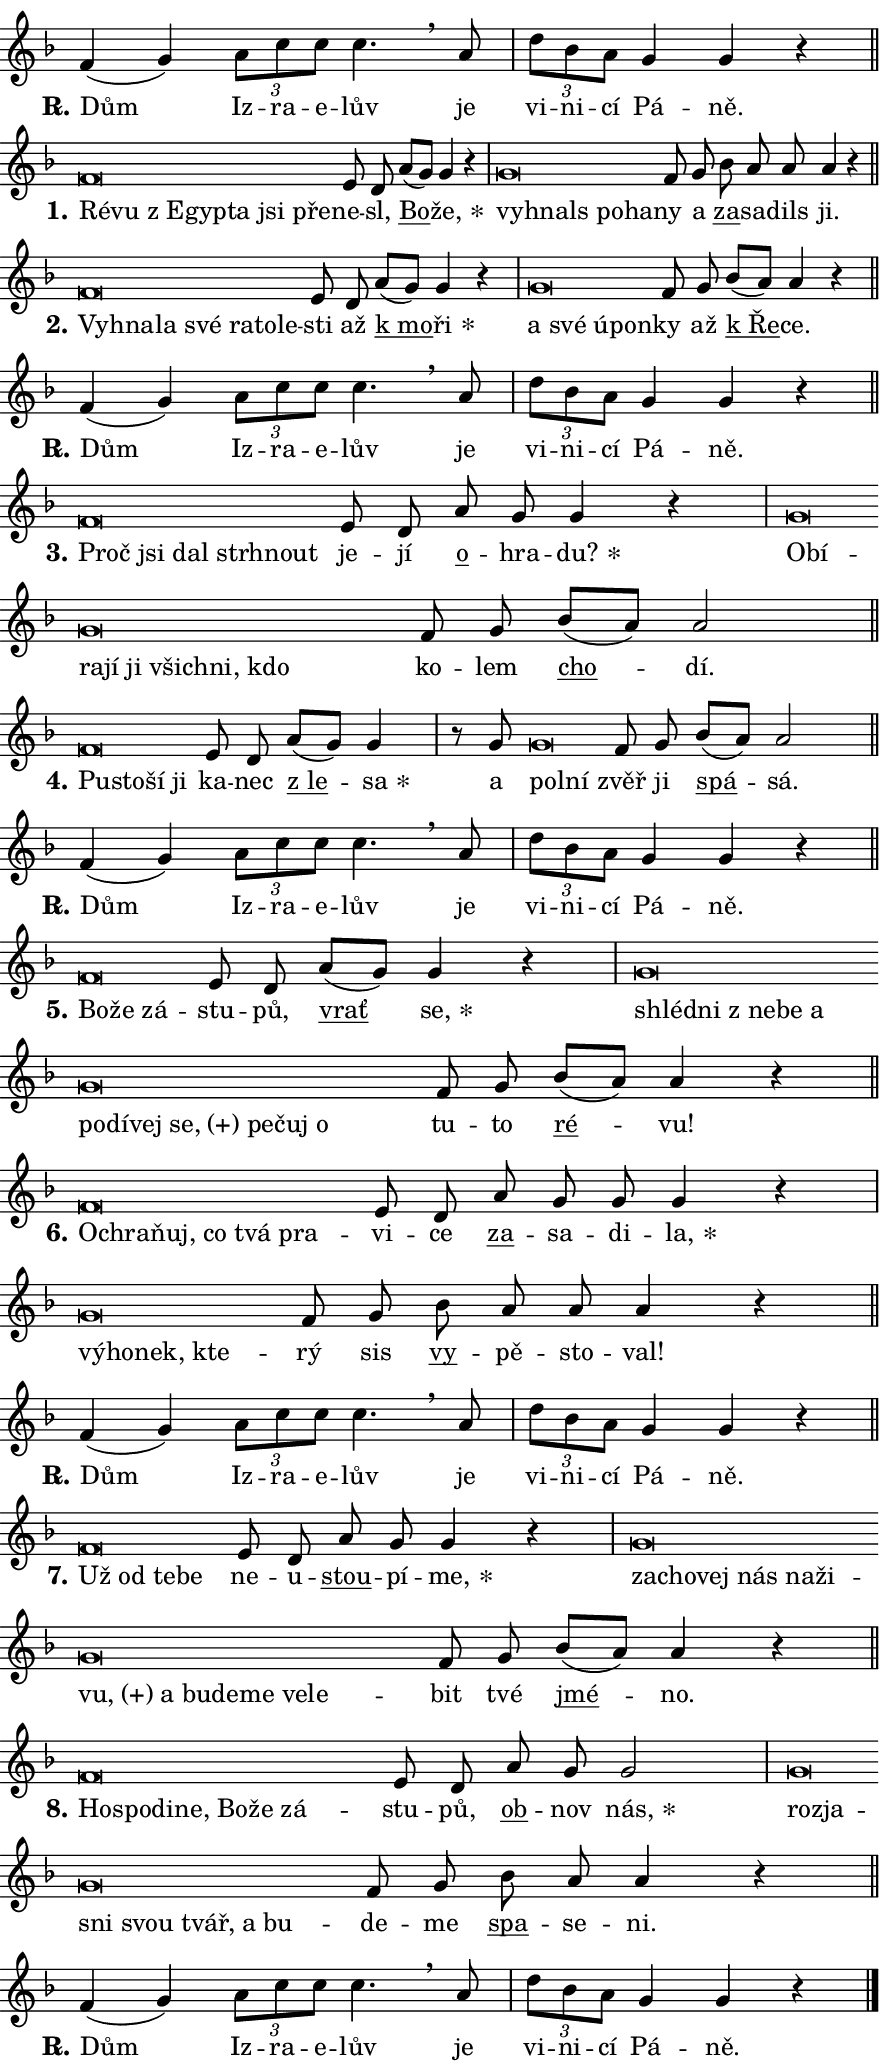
\version "2.24.0"
\header { tagline = "" }
\paper {
  indent = 0\cm
  top-margin = 0\cm
  right-margin = 0.13\cm % to fit lyric hyphens
  bottom-margin = 0\cm
  left-margin = 0\cm
  paper-width = 15\cm
  page-breaking = #ly:one-page-breaking
  system-system-spacing.basic-distance = #11
  score-system-spacing.basic-distance = #11
  ragged-last = ##f
}


%% Author: Thomas Morley
%% https://lists.gnu.org/archive/html/lilypond-user/2020-05/msg00002.html
#(define (line-position grob)
"Returns position of @var[grob} in current system:
   @code{'start}, if at first time-step
   @code{'end}, if at last time-step
   @code{'middle} otherwise
"
  (let* ((col (ly:item-get-column grob))
         (ln (ly:grob-object col 'left-neighbor))
         (rn (ly:grob-object col 'right-neighbor))
         (col-to-check-left (if (ly:grob? ln) ln col))
         (col-to-check-right (if (ly:grob? rn) rn col))
         (break-dir-left
           (and
             (ly:grob-property col-to-check-left 'non-musical #f)
             (ly:item-break-dir col-to-check-left)))
         (break-dir-right
           (and
             (ly:grob-property col-to-check-right 'non-musical #f)
             (ly:item-break-dir col-to-check-right))))
        (cond ((eqv? 1 break-dir-left) 'start)
              ((eqv? -1 break-dir-right) 'end)
              (else 'middle))))

#(define (tranparent-at-line-position vctor)
  (lambda (grob)
  "Relying on @code{line-position} select the relevant enry from @var{vctor}.
Used to determine transparency,"
    (case (line-position grob)
      ((end) (not (vector-ref vctor 0)))
      ((middle) (not (vector-ref vctor 1)))
      ((start) (not (vector-ref vctor 2))))))

noteHeadBreakVisibility =
#(define-music-function (break-visibility)(vector?)
"Makes @code{NoteHead}s transparent relying on @var{break-visibility}"
#{
  \override NoteHead.transparent =
    #(tranparent-at-line-position break-visibility)
#})

#(define delete-ledgers-for-transparent-note-heads
  (lambda (grob)
    "Reads whether a @code{NoteHead} is transparent.
If so this @code{NoteHead} is removed from @code{'note-heads} from
@var{grob}, which is supposed to be @code{LedgerLineSpanner}.
As a result ledgers are not printed for this @code{NoteHead}"
    (let* ((nhds-array (ly:grob-object grob 'note-heads))
           (nhds-list
             (if (ly:grob-array? nhds-array)
                 (ly:grob-array->list nhds-array)
                 '()))
           ;; Relies on the transparent-property being done before
           ;; Staff.LedgerLineSpanner.after-line-breaking is executed.
           ;; This is fragile ...
           (to-keep
             (remove
               (lambda (nhd)
                 (ly:grob-property nhd 'transparent #f))
               nhds-list)))
      ;; TODO find a better method to iterate over grob-arrays, similiar
      ;; to filter/remove etc for lists
      ;; For now rebuilt from scratch
      (set! (ly:grob-object grob 'note-heads)  '())
      (for-each
        (lambda (nhd)
          (ly:pointer-group-interface::add-grob grob 'note-heads nhd))
        to-keep))))

squashNotes = {
  \override NoteHead.X-extent = #'(-0.2 . 0.2)
  \override NoteHead.Y-extent = #'(-0.75 . 0)
  \override NoteHead.stencil =
    #(lambda (grob)
       (let ((pos (ly:grob-property grob 'staff-position)))
         (begin
           (if (< pos -7) (display "ERROR: Lower brevis then expected\n") (display ""))
           (if (<= pos -6) ly:text-interface::print ly:note-head::print))))
}
unSquashNotes = {
  \revert NoteHead.X-extent
  \revert NoteHead.Y-extent
  \revert NoteHead.stencil
}

hideNotes = \noteHeadBreakVisibility #begin-of-line-visible
unHideNotes = \noteHeadBreakVisibility #all-visible

% work-around for resetting accidentals
% https://lilypond.org/doc/v2.23/Documentation/notation/displaying-rhythms#unmetered-music
cadenzaMeasure = {
  \cadenzaOff
  \partial 1024 s1024
  \cadenzaOn
}

#(define-markup-command (accent layout props text) (markup?)
  "Underline accented syllable"
  (interpret-markup layout props
    #{\markup \override #'(offset . 4.3) \underline { #text }#}))

responsum = \markup \concat {
  "R" \hspace #-1.05 \path #0.1 #'((moveto 0 0.07) (lineto 0.9 0.8)) \hspace #0.05 "."
}

spaceSize = #0.6828661417322834 % exact space size for TeX Gyre Schola

\layout {
  \context {
    \Staff
    \remove "Time_signature_engraver"
    \override LedgerLineSpanner.after-line-breaking = #delete-ledgers-for-transparent-note-heads
  }
  \context {
    \Lyrics {
      \override LyricSpace.minimum-distance = \spaceSize
      \override LyricText.font-name = #"TeX Gyre Schola"
      \override LyricText.font-size = 1
      \override StanzaNumber.font-name = #"TeX Gyre Schola Bold"
      \override StanzaNumber.font-size = 1
    }
  }
  \context {
    \Score 
    \override NoteHead.text =
      #(lambda (grob) 
        (let ((pos (ly:grob-property grob 'staff-position)))
          #{\markup {
            \combine
              \halign #-0.55 \raise #(if (= pos -6) 0 0.5) \override #'(thickness . 2) \draw-line #'(3.2 . 0)
              \musicglyph "noteheads.sM1"
          }#}))
  }
}

% magnetic-lyrics.ily
%
%   written by
%     Jean Abou Samra <jean@abou-samra.fr>
%     Werner Lemberg <wl@gnu.org>
%
%   adapted by
%     Jiri Hon <jiri.hon@gmail.com>
%
% Version 2022-Apr-15

% https://www.mail-archive.com/lilypond-user@gnu.org/msg149350.html

#(define (Left_hyphen_pointer_engraver context)
   "Collect syllable-hyphen-syllable occurrences in lyrics and store
them in properties.  This engraver only looks to the left.  For
example, if the lyrics input is @code{foo -- bar}, it does the
following.

@itemize @bullet
@item
Set the @code{text} property of the @code{LyricHyphen} grob between
@q{foo} and @q{bar} to @code{foo}.

@item
Set the @code{left-hyphen} property of the @code{LyricText} grob with
text @q{foo} to the @code{LyricHyphen} grob between @q{foo} and
@q{bar}.
@end itemize

Use this auxiliary engraver in combination with the
@code{lyric-@/text::@/apply-@/magnetic-@/offset!} hook."
   (let ((hyphen #f)
         (text #f))
     (make-engraver
      (acknowledgers
       ((lyric-syllable-interface engraver grob source-engraver)
        (set! text grob)))
      (end-acknowledgers
       ((lyric-hyphen-interface engraver grob source-engraver)
        ;(when (not (grob::has-interface grob 'lyric-space-interface))
          (set! hyphen grob)));)
      ((stop-translation-timestep engraver)
       (when (and text hyphen)
         (ly:grob-set-object! text 'left-hyphen hyphen))
       (set! text #f)
       (set! hyphen #f)))))

#(define (lyric-text::apply-magnetic-offset! grob)
   "If the space between two syllables is less than the value in
property @code{LyricText@/.details@/.squash-threshold}, move the right
syllable to the left so that it gets concatenated with the left
syllable.

Use this function as a hook for
@code{LyricText@/.after-@/line-@/breaking} if the
@code{Left_@/hyphen_@/pointer_@/engraver} is active."
   (let ((hyphen (ly:grob-object grob 'left-hyphen #f)))
     (when hyphen
       (let ((left-text (ly:spanner-bound hyphen LEFT)))
         (when (grob::has-interface left-text 'lyric-syllable-interface)
           (let* ((common (ly:grob-common-refpoint grob left-text X))
                  (this-x-ext (ly:grob-extent grob common X))
                  (left-x-ext
                   (begin
                     ;; Trigger magnetism for left-text.
                     (ly:grob-property left-text 'after-line-breaking)
                     (ly:grob-extent left-text common X)))
                  ;; `delta` is the gap width between two syllables.
                  (delta (- (interval-start this-x-ext)
                            (interval-end left-x-ext)))
                  (details (ly:grob-property grob 'details))
                  (threshold (assoc-get 'squash-threshold details 0.2)))
             (when (< delta threshold)
               (let* (;; We have to manipulate the input text so that
                      ;; ligatures crossing syllable boundaries are not
                      ;; disabled.  For languages based on the Latin
                      ;; script this is essentially a beautification.
                      ;; However, for non-Western scripts it can be a
                      ;; necessity.
                      (lt (ly:grob-property left-text 'text))
                      (rt (ly:grob-property grob 'text))
                      (is-space (grob::has-interface hyphen 'lyric-space-interface))
                      (space (if is-space " " ""))
                      (extra-delta (if is-space spaceSize 0))
                      ;; Append new syllable.
                      (ltrt-space (if (and (string? lt) (string? rt))
                                (string-append lt space rt)
                                (make-concat-markup (list lt space rt))))
                      ;; Right-align `ltrt` to the right side.
                      (ltrt-space-markup (grob-interpret-markup
                               grob
                               (make-translate-markup
                                (cons (interval-length this-x-ext) 0)
                                (make-right-align-markup ltrt-space)))))
                 (begin
                   ;; Don't print `left-text`.
                   (ly:grob-set-property! left-text 'stencil #f)
                   ;; Set text and stencil (which holds all collected
                   ;; syllables so far) and shift it to the left.
                   (ly:grob-set-property! grob 'text ltrt-space)
                   (ly:grob-set-property! grob 'stencil ltrt-space-markup)
                   (ly:grob-translate-axis! grob (- (- delta extra-delta)) X))))))))))


#(define (lyric-hyphen::displace-bounds-first grob)
   ;; Make very sure this callback isn't triggered too early.
   (let ((left (ly:spanner-bound grob LEFT))
         (right (ly:spanner-bound grob RIGHT)))
     (ly:grob-property left 'after-line-breaking)
     (ly:grob-property right 'after-line-breaking)
     (ly:lyric-hyphen::print grob)))

squashThreshold = #0.4

\layout {
  \context {
    \Lyrics
    \consists #Left_hyphen_pointer_engraver
    \override LyricText.after-line-breaking =
      #lyric-text::apply-magnetic-offset!
    \override LyricHyphen.stencil = #lyric-hyphen::displace-bounds-first
    \override LyricText.details.squash-threshold = \squashThreshold
    \override LyricHyphen.minimum-distance = 0
    \override LyricHyphen.minimum-length = \squashThreshold
  }
}

squashText = \override LyricText.details.squash-threshold = 9999
unSquashText = \override LyricText.details.squash-threshold = \squashThreshold

leftText = \override LyricText.self-alignment-X = #LEFT
unLeftText = \revert LyricText.self-alignment-X

starOffset = #(lambda (grob) 
                (let ((x_offset (ly:self-alignment-interface::aligned-on-x-parent grob)))
                  (if (= x_offset 0) 0 (+ x_offset 1.2))))

star = #(define-music-function (syllable)(string?)
"Append star separator at the end of a syllable"
#{
  \once \override LyricText.X-offset = #starOffset
  \lyricmode { \markup {
    #syllable
    \override #'((font-name . "TeX Gyre Schola Bold")) \hspace #0.2 \lower #0.65 \larger "*"
  } }
#})

starAccent = #(define-music-function (syllable)(string?)
"Append star separator at the end of a syllable and make accent"
#{
  \once \override LyricText.X-offset = #starOffset
  \lyricmode { \markup {
    \accent #syllable
    \override #'((font-name . "TeX Gyre Schola Bold")) \hspace #0.2 \lower #0.65 \larger "*"
  } }
#})

breath = #(define-music-function (syllable)(string?)
"Append breathing indicator at the end of a syllable"
#{
  \lyricmode { \markup { #syllable "+" } }
#})

optionalBreath = #(define-music-function (syllable)(string?)
"Append optional breathing indicator at the end of a syllable"
#{
  \lyricmode { \markup { #syllable "(+)" } }
#})


\score {
    <<
        \new Voice = "melody" { \cadenzaOn \key f \major \relative { f'4( g) \bar "" \tuplet 3/2 {a8[c c] } c4. \breathe \bar "" a8 \cadenzaMeasure \bar "|" \tuplet 3/2 {d8[bes a] } \bar "" g4 g r \cadenzaMeasure \bar "||" \break } }
        \new Lyrics \lyricsto "melody" { \lyricmode { \set stanza = \responsum
Dům Iz -- ra -- e -- lův je vi -- ni -- cí Pá -- ně. } }
    >>
    \layout {}
}

\score {
    <<
        \new Voice = "melody" { \cadenzaOn \key f \major \relative { \squashNotes f'\breve*1/16 \hideNotes \breve*1/16 \bar "" \breve*1/16 \bar "" \breve*1/16 \bar "" \breve*1/16 \bar "" \breve*1/16 \breve*1/16 \bar "" \unHideNotes \unSquashNotes e8 d \bar "" a'[( g)] g4 r \cadenzaMeasure \bar "|" \squashNotes g\breve*1/16 \hideNotes \breve*1/16 \bar "" \breve*1/16 \breve*1/16 \bar "" \unHideNotes \unSquashNotes f8 g \bar "" bes a a a4 r \cadenzaMeasure \bar "||" \break } }
        \new Lyrics \lyricsto "melody" { \lyricmode { \set stanza = "1."
\leftText Ré -- \squashText vu "z E" -- gyp -- ta jsi pře -- \unLeftText \unSquashText ne -- sl, \markup \accent Bo -- \star že, \leftText vy -- \squashText hnals po -- ha -- \unLeftText \unSquashText ny a \markup \accent za -- sa -- dils ji. } }
    >>
    \layout {}
}

\score {
    <<
        \new Voice = "melody" { \cadenzaOn \key f \major \relative { \squashNotes f'\breve*1/16 \hideNotes \breve*1/16 \bar "" \breve*1/16 \bar "" \breve*1/16 \bar "" \breve*1/16 \bar "" \breve*1/16 \breve*1/16 \bar "" \unHideNotes \unSquashNotes e8 d \bar "" a'[( g)] g4 r \cadenzaMeasure \bar "|" \squashNotes g\breve*1/16 \hideNotes \breve*1/16 \bar "" \breve*1/16 \breve*1/16 \bar "" \unHideNotes \unSquashNotes f8 g \bar "" bes[( a)] a4 r \cadenzaMeasure \bar "||" \break } }
        \new Lyrics \lyricsto "melody" { \lyricmode { \set stanza = "2."
\leftText Vy -- \squashText hna -- la své ra -- to -- le -- \unLeftText \unSquashText sti až \markup \accent "k mo" -- \star ři \leftText a \squashText své ú -- pon -- \unLeftText \unSquashText ky až \markup \accent "k Ře" -- ce. } }
    >>
    \layout {}
}

\score {
    <<
        \new Voice = "melody" { \cadenzaOn \key f \major \relative { f'4( g) \bar "" \tuplet 3/2 {a8[c c] } c4. \breathe \bar "" a8 \cadenzaMeasure \bar "|" \tuplet 3/2 {d8[bes a] } \bar "" g4 g r \cadenzaMeasure \bar "||" \break } }
        \new Lyrics \lyricsto "melody" { \lyricmode { \set stanza = \responsum
Dům Iz -- ra -- e -- lův je vi -- ni -- cí Pá -- ně. } }
    >>
    \layout {}
}

\score {
    <<
        \new Voice = "melody" { \cadenzaOn \key f \major \relative { \squashNotes f'\breve*1/16 \hideNotes \breve*1/16 \bar "" \breve*1/16 \bar "" \breve*1/16 \breve*1/16 \bar "" \unHideNotes \unSquashNotes e8 d \bar "" a' g g4 r \cadenzaMeasure \bar "|" \squashNotes g\breve*1/16 \hideNotes \breve*1/16 \bar "" \breve*1/16 \bar "" \breve*1/16 \bar "" \breve*1/16 \bar "" \breve*1/16 \bar "" \breve*1/16 \breve*1/16 \bar "" \unHideNotes \unSquashNotes f8 g \bar "" bes[( a)] a2 \cadenzaMeasure \bar "||" \break } }
        \new Lyrics \lyricsto "melody" { \lyricmode { \set stanza = "3."
\leftText Proč \squashText jsi dal strh -- nout \unLeftText \unSquashText je -- jí \markup \accent o -- hra -- \star du? \leftText O -- \squashText bí -- ra -- jí ji všich -- ni, kdo \unLeftText \unSquashText ko -- lem \markup \accent cho -- dí. } }
    >>
    \layout {}
}

\score {
    <<
        \new Voice = "melody" { \cadenzaOn \key f \major \relative { \squashNotes f'\breve*1/16 \hideNotes \breve*1/16 \bar "" \breve*1/16 \breve*1/16 \bar "" \unHideNotes \unSquashNotes e8 d \bar "" a'[( g)] g4 \cadenzaMeasure \bar "|" r8 g8 \squashNotes g\breve*1/16 \hideNotes \breve*1/16 \bar "" \unHideNotes \unSquashNotes f8 g \bar "" bes[( a)] a2 \cadenzaMeasure \bar "||" \break } }
        \new Lyrics \lyricsto "melody" { \lyricmode { \set stanza = "4."
\leftText Pu -- \squashText sto -- ší ji \unLeftText \unSquashText ka -- nec \markup \accent "z le" -- \star sa a \leftText pol -- \squashText ní \unLeftText \unSquashText zvěř ji \markup \accent spá -- sá. } }
    >>
    \layout {}
}

\score {
    <<
        \new Voice = "melody" { \cadenzaOn \key f \major \relative { f'4( g) \bar "" \tuplet 3/2 {a8[c c] } c4. \breathe \bar "" a8 \cadenzaMeasure \bar "|" \tuplet 3/2 {d8[bes a] } \bar "" g4 g r \cadenzaMeasure \bar "||" \break } }
        \new Lyrics \lyricsto "melody" { \lyricmode { \set stanza = \responsum
Dům Iz -- ra -- e -- lův je vi -- ni -- cí Pá -- ně. } }
    >>
    \layout {}
}

\score {
    <<
        \new Voice = "melody" { \cadenzaOn \key f \major \relative { \squashNotes f'\breve*1/16 \hideNotes \breve*1/16 \breve*1/16 \bar "" \unHideNotes \unSquashNotes e8 d \bar "" a'[( g)] g4 r \cadenzaMeasure \bar "|" \squashNotes g\breve*1/16 \hideNotes \breve*1/16 \bar "" \breve*1/16 \bar "" \breve*1/16 \bar "" \breve*1/16 \bar "" \breve*1/16 \bar "" \breve*1/16 \bar "" \breve*1/16 \bar "" \breve*1/16 \bar "" \breve*1/16 \bar "" \breve*1/16 \breve*1/16 \bar "" \unHideNotes \unSquashNotes f8 g \bar "" bes[( a)] a4 r \cadenzaMeasure \bar "||" \break } }
        \new Lyrics \lyricsto "melody" { \lyricmode { \set stanza = "5."
\leftText Bo -- \squashText že zá -- \unLeftText \unSquashText stu -- pů, \markup \accent vrať \star se, \leftText shléd -- \squashText ni "z ne" -- be a po -- dí -- vej \optionalBreath se, pe -- čuj o \unLeftText \unSquashText tu -- to \markup \accent ré -- vu! } }
    >>
    \layout {}
}

\score {
    <<
        \new Voice = "melody" { \cadenzaOn \key f \major \relative { \squashNotes f'\breve*1/16 \hideNotes \breve*1/16 \bar "" \breve*1/16 \bar "" \breve*1/16 \bar "" \breve*1/16 \breve*1/16 \bar "" \unHideNotes \unSquashNotes e8 d \bar "" a' g g g4 r \cadenzaMeasure \bar "|" \squashNotes g\breve*1/16 \hideNotes \breve*1/16 \bar "" \breve*1/16 \breve*1/16 \bar "" \unHideNotes \unSquashNotes f8 g \bar "" bes a a a4 r \cadenzaMeasure \bar "||" \break } }
        \new Lyrics \lyricsto "melody" { \lyricmode { \set stanza = "6."
\leftText O -- \squashText chra -- ňuj, co tvá pra -- \unLeftText \unSquashText vi -- ce \markup \accent za -- sa -- di -- \star la, \leftText vý -- \squashText ho -- nek, kte -- \unLeftText \unSquashText rý sis \markup \accent vy -- pě -- sto -- val! } }
    >>
    \layout {}
}

\score {
    <<
        \new Voice = "melody" { \cadenzaOn \key f \major \relative { f'4( g) \bar "" \tuplet 3/2 {a8[c c] } c4. \breathe \bar "" a8 \cadenzaMeasure \bar "|" \tuplet 3/2 {d8[bes a] } \bar "" g4 g r \cadenzaMeasure \bar "||" \break } }
        \new Lyrics \lyricsto "melody" { \lyricmode { \set stanza = \responsum
Dům Iz -- ra -- e -- lův je vi -- ni -- cí Pá -- ně. } }
    >>
    \layout {}
}

\score {
    <<
        \new Voice = "melody" { \cadenzaOn \key f \major \relative { \squashNotes f'\breve*1/16 \hideNotes \breve*1/16 \bar "" \breve*1/16 \breve*1/16 \bar "" \unHideNotes \unSquashNotes e8 d \bar "" a' g g4 r \cadenzaMeasure \bar "|" \squashNotes g\breve*1/16 \hideNotes \breve*1/16 \bar "" \breve*1/16 \bar "" \breve*1/16 \bar "" \breve*1/16 \bar "" \breve*1/16 \bar "" \breve*1/16 \bar "" \breve*1/16 \bar "" \breve*1/16 \bar "" \breve*1/16 \bar "" \breve*1/16 \bar "" \breve*1/16 \breve*1/16 \bar "" \unHideNotes \unSquashNotes f8 g \bar "" bes[( a)] a4 r \cadenzaMeasure \bar "||" \break } }
        \new Lyrics \lyricsto "melody" { \lyricmode { \set stanza = "7."
\leftText Už \squashText od te -- be \unLeftText \unSquashText ne -- u -- \markup \accent stou -- pí -- \star me, \leftText za -- \squashText cho -- vej nás na -- ži -- \optionalBreath vu, a bu -- de -- me ve -- le -- \unLeftText \unSquashText bit tvé \markup \accent jmé -- no. } }
    >>
    \layout {}
}

\score {
    <<
        \new Voice = "melody" { \cadenzaOn \key f \major \relative { \squashNotes f'\breve*1/16 \hideNotes \breve*1/16 \bar "" \breve*1/16 \bar "" \breve*1/16 \bar "" \breve*1/16 \bar "" \breve*1/16 \breve*1/16 \bar "" \unHideNotes \unSquashNotes e8 d \bar "" a' g g2 \cadenzaMeasure \bar "|" \squashNotes g\breve*1/16 \hideNotes \breve*1/16 \bar "" \breve*1/16 \bar "" \breve*1/16 \bar "" \breve*1/16 \bar "" \breve*1/16 \breve*1/16 \bar "" \unHideNotes \unSquashNotes f8 g \bar "" bes a a4 r \cadenzaMeasure \bar "||" \break } }
        \new Lyrics \lyricsto "melody" { \lyricmode { \set stanza = "8."
\leftText Ho -- \squashText spo -- di -- ne, Bo -- že zá -- \unLeftText \unSquashText stu -- pů, \markup \accent ob -- nov \star nás, \leftText roz -- \squashText ja -- sni svou tvář, a bu -- \unLeftText \unSquashText de -- me \markup \accent spa -- se -- ni. } }
    >>
    \layout {}
}

\score {
    <<
        \new Voice = "melody" { \cadenzaOn \key f \major \relative { f'4( g) \bar "" \tuplet 3/2 {a8[c c] } c4. \breathe \bar "" a8 \cadenzaMeasure \bar "|" \tuplet 3/2 {d8[bes a] } \bar "" g4 g r \cadenzaMeasure \bar "||" \break } \bar "|." }
        \new Lyrics \lyricsto "melody" { \lyricmode { \set stanza = \responsum
Dům Iz -- ra -- e -- lův je vi -- ni -- cí Pá -- ně. } }
    >>
    \layout {}
}
